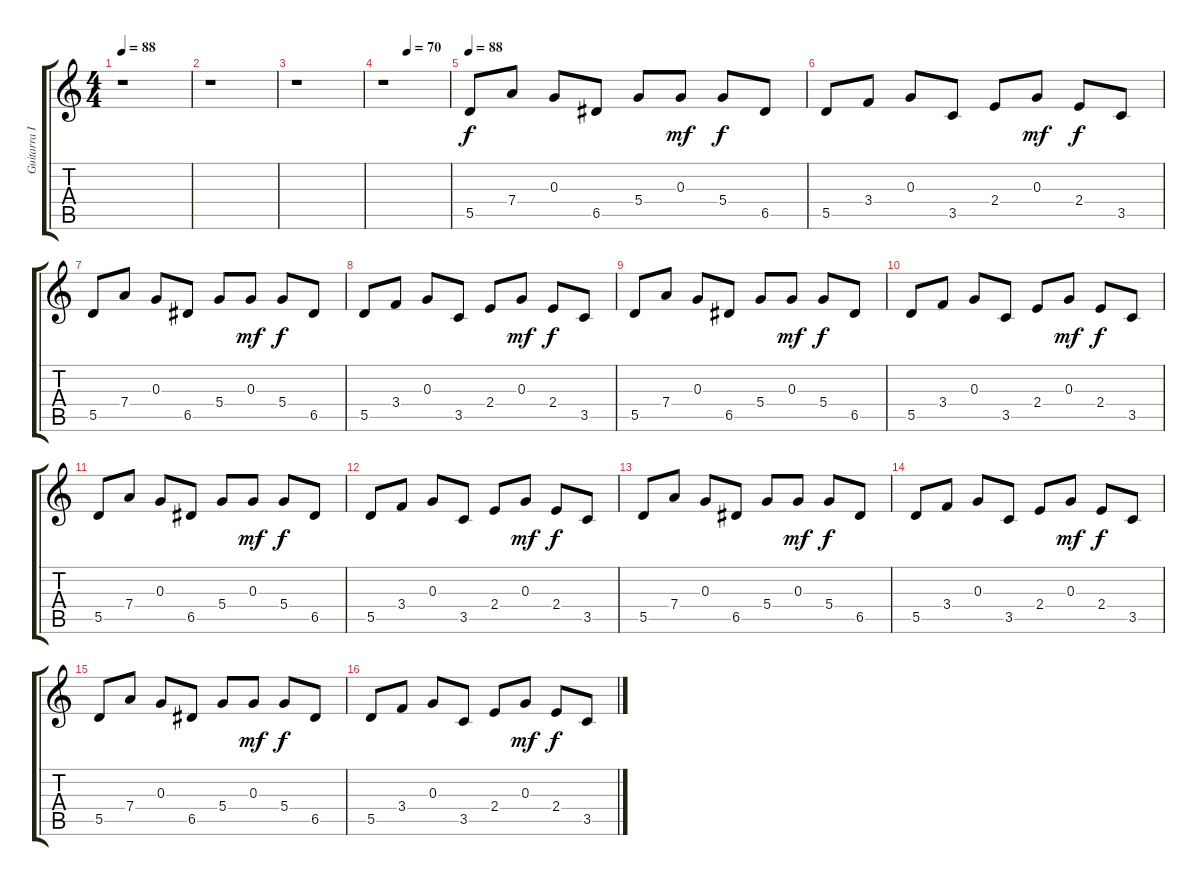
\track ("Guitarra I" "Guitarra I") {instrument acousticguitarnylon}
\staff {score tabs}
\tuning (E4 B3 G3 D3 A2 E2) {hide}
\ts (4 4)
\tempo 88
\tempo 83
\tempo 88
\clef g2
\ks c
r.1{dy f instrument acousticguitarnylon} |
r.1 |
r.1 |
\tempo (70 0.375)
r.1 |
\tempo 88
5.5.8 7.4.8 0.3.8 6.5.8 5.4.8 0.3.8{dy mf} 5.4.8{dy f} 6.5.8 |
5.5.8 3.4.8 0.3.8 3.5.8 2.4.8 0.3.8{dy mf} 2.4.8{dy f} 3.5.8 |
5.5.8 7.4.8 0.3.8 6.5.8 5.4.8 0.3.8{dy mf} 5.4.8{dy f} 6.5.8 |
5.5.8 3.4.8 0.3.8 3.5.8 2.4.8 0.3.8{dy mf} 2.4.8{dy f} 3.5.8 |
5.5.8 7.4.8 0.3.8 6.5.8 5.4.8 0.3.8{dy mf} 5.4.8{dy f} 6.5.8 |
5.5.8 3.4.8 0.3.8 3.5.8 2.4.8 0.3.8{dy mf} 2.4.8{dy f} 3.5.8 |
5.5.8 7.4.8 0.3.8 6.5.8 5.4.8 0.3.8{dy mf} 5.4.8{dy f} 6.5.8 |
5.5.8 3.4.8 0.3.8 3.5.8 2.4.8 0.3.8{dy mf} 2.4.8{dy f} 3.5.8 |
5.5.8 7.4.8 0.3.8 6.5.8 5.4.8 0.3.8{dy mf} 5.4.8{dy f} 6.5.8 |
5.5.8 3.4.8 0.3.8 3.5.8 2.4.8 0.3.8{dy mf} 2.4.8{dy f} 3.5.8 |
5.5.8 7.4.8 0.3.8 6.5.8 5.4.8 0.3.8{dy mf} 5.4.8{dy f} 6.5.8 |
5.5.8 3.4.8 0.3.8 3.5.8 2.4.8 0.3.8{dy mf} 2.4.8{dy f} 3.5.8
